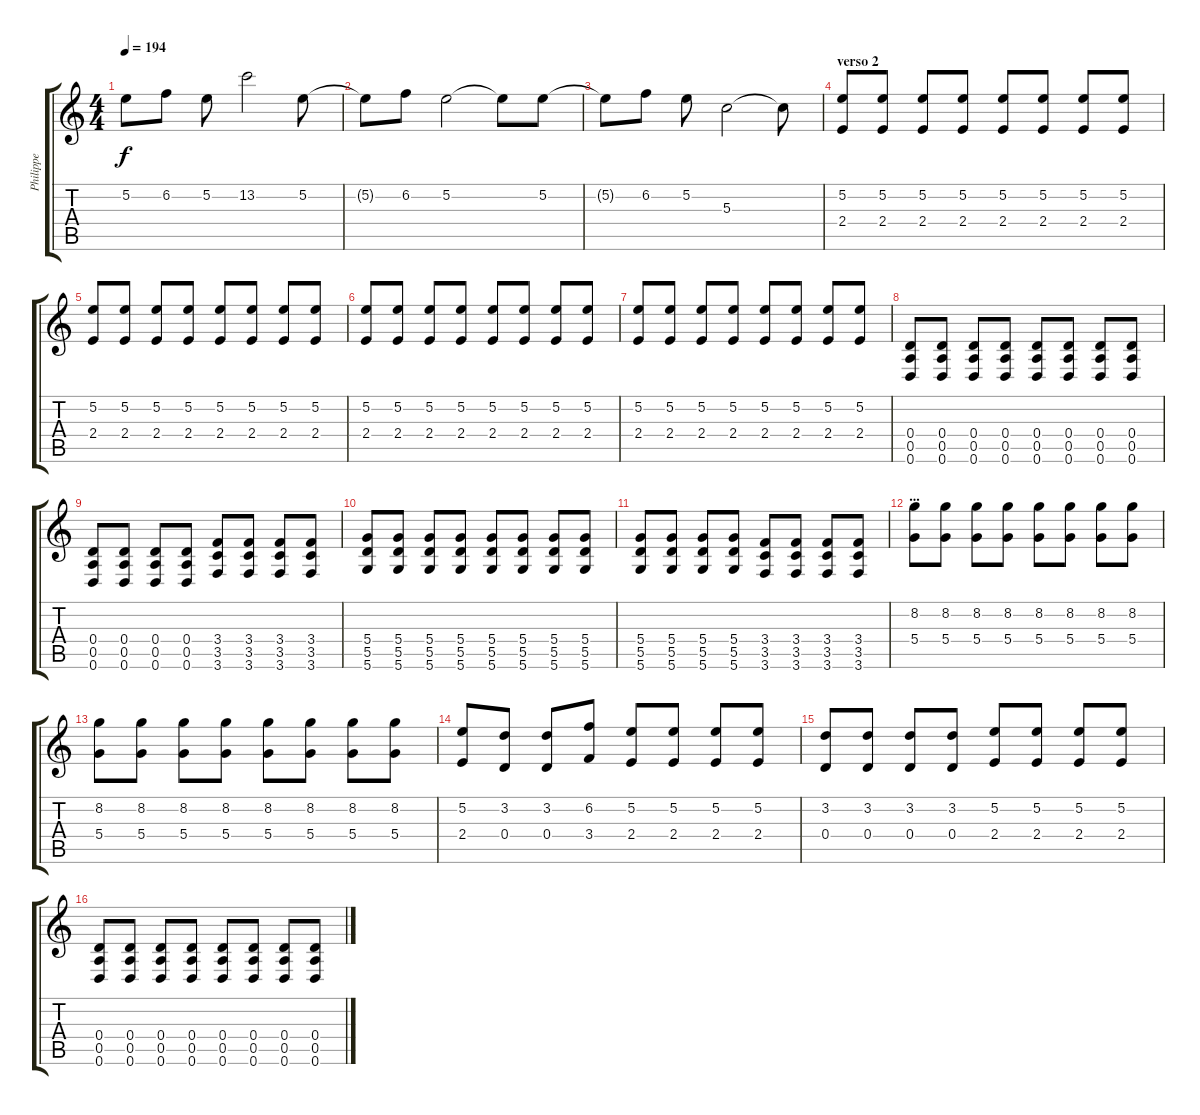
\track ("Philippe" "Philippe") {instrument distortionguitar}
\staff {score tabs}
\tuning (E4 B3 G3 D3 A2 D2) {hide}
\ts (4 4)
\tempo 194
\clef g2
\ks c
5.2{t}.8{dy f} 6.2.8 5.2.8 13.2.2 5.2.8 |
5.2{t}.8 6.2.8 5.2.2 5.2{t}.8 5.2.8 |
5.2{t}.8 6.2.8 5.2.8 5.3.2 5.3{t}.8 |
\section ("" "verso 2")
(5.2 2.4).8 (5.2 2.4).8 (5.2 2.4).8 (5.2 2.4).8 (5.2 2.4).8 (5.2 2.4).8 (5.2 2.4).8 (5.2 2.4).8 |
(5.2 2.4).8 (5.2 2.4).8 (5.2 2.4).8 (5.2 2.4).8 (5.2 2.4).8 (5.2 2.4).8 (5.2 2.4).8 (5.2 2.4).8 |
(5.2 2.4).8 (5.2 2.4).8 (5.2 2.4).8 (5.2 2.4).8 (5.2 2.4).8 (5.2 2.4).8 (5.2 2.4).8 (5.2 2.4).8 |
(5.2 2.4).8 (5.2 2.4).8 (5.2 2.4).8 (5.2 2.4).8 (5.2 2.4).8 (5.2 2.4).8 (5.2 2.4).8 (5.2 2.4).8 |
(0.4 0.5 0.6).8 (0.4 0.5 0.6).8 (0.4 0.5 0.6).8 (0.4 0.5 0.6).8 (0.4 0.5 0.6).8 (0.4 0.5 0.6).8 (0.4 0.5 0.6).8 (0.4 0.5 0.6).8 |
(0.4 0.5 0.6).8 (0.4 0.5 0.6).8 (0.4 0.5 0.6).8 (0.4 0.5 0.6).8 (3.4 3.5 3.6).8 (3.4 3.5 3.6).8 (3.4 3.5 3.6).8 (3.4 3.5 3.6).8 |
(5.4 5.5 5.6).8 (5.4 5.5 5.6).8 (5.4 5.5 5.6).8 (5.4 5.5 5.6).8 (5.4 5.5 5.6).8 (5.4 5.5 5.6).8 (5.4 5.5 5.6).8 (5.4 5.5 5.6).8 |
(5.4 5.5 5.6).8 (5.4 5.5 5.6).8 (5.4 5.5 5.6).8 (5.4 5.5 5.6).8 (3.4 3.5 3.6).8 (3.4 3.5 3.6).8 (3.4 3.5 3.6).8 (3.4 3.5 3.6).8 |
\section ("" "...")
(8.2 5.4).8 (8.2 5.4).8 (8.2 5.4).8 (8.2 5.4).8 (8.2 5.4).8 (8.2 5.4).8 (8.2 5.4).8 (8.2 5.4).8 |
(8.2 5.4).8 (8.2 5.4).8 (8.2 5.4).8 (8.2 5.4).8 (8.2 5.4).8 (8.2 5.4).8 (8.2 5.4).8 (8.2 5.4).8 |
(5.2 2.4).8 (3.2 0.4).8 (3.2 0.4).8 (6.2 3.4).8 (5.2 2.4).8 (5.2 2.4).8 (5.2 2.4).8 (5.2 2.4).8 |
(3.2 0.4).8 (3.2 0.4).8 (3.2 0.4).8 (3.2 0.4).8 (5.2 2.4).8 (5.2 2.4).8 (5.2 2.4).8 (5.2 2.4).8 |
(0.4 0.5 0.6).8 (0.4 0.5 0.6).8 (0.4 0.5 0.6).8 (0.4 0.5 0.6).8 (0.4 0.5 0.6).8 (0.4 0.5 0.6).8 (0.4 0.5 0.6).8 (0.4 0.5 0.6).8
